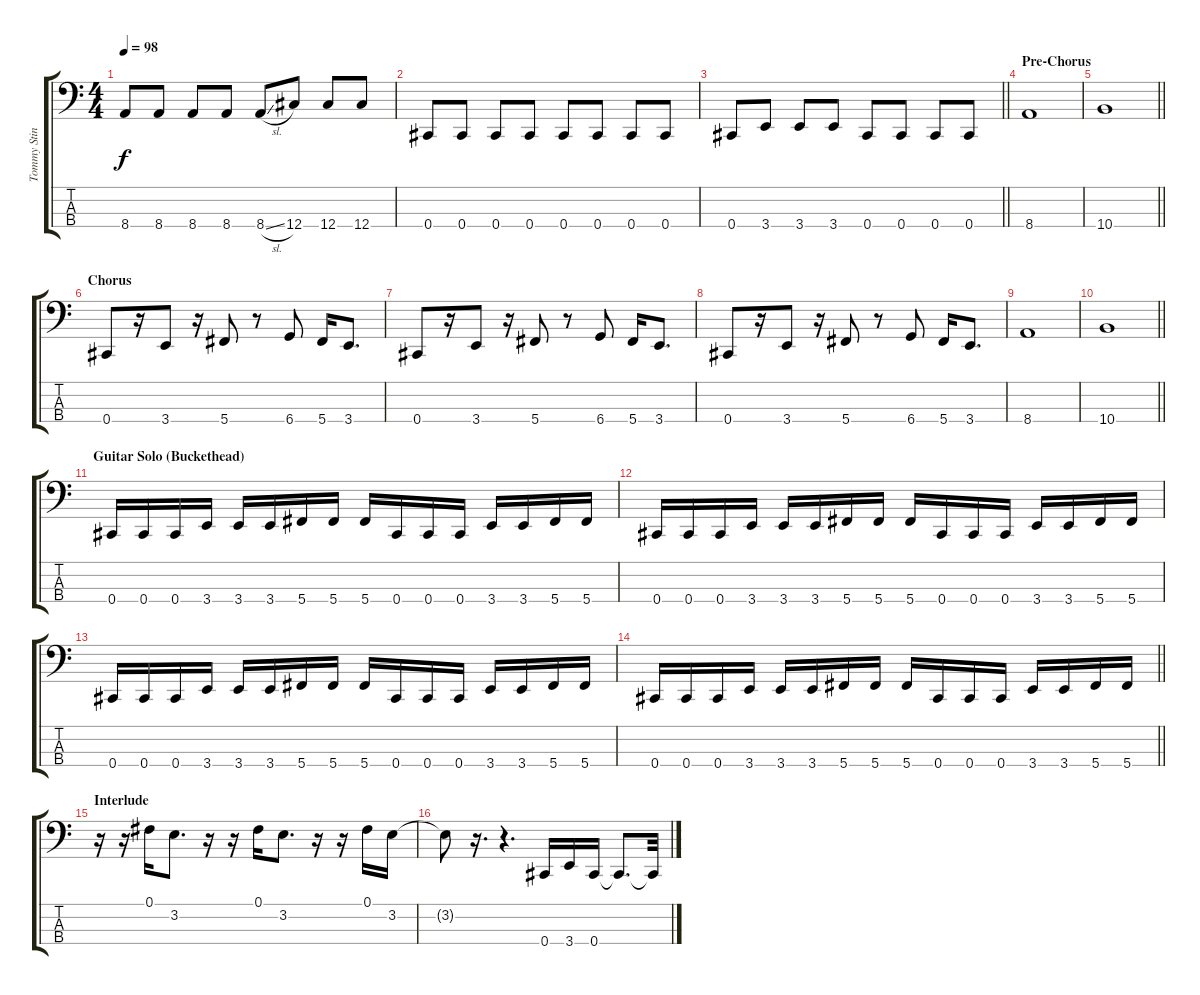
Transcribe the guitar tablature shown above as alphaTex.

\track ("Tommy Stinson" "Tommy Stin") {instrument distortionguitar}
\staff {score tabs}
\tuning (Gb2 Db2 Ab1 Db1) {hide}
\ts (4 4)
\tempo 98
\clef f4
\ks c
8.4.8{dy f} 8.4.8 8.4.8 8.4.8 8.4{sl}.8 12.4.8 12.4.8 12.4.8 |
0.4.8 0.4.8 0.4.8 0.4.8 0.4.8 0.4.8 0.4.8 0.4.8 |
\barLineRight lightlight
0.4.8 3.4.8 3.4.8 3.4.8 0.4.8 0.4.8 0.4.8 0.4.8 |
\section ("" "Pre-Chorus")
8.4.1 |
\barLineRight lightlight
10.4.1 |
\section ("" "Chorus")
0.4.8 r.16 3.4.8 r.16 5.4.8 r.8 6.4.8 5.4.16 3.4.8{d} |
0.4.8 r.16 3.4.8 r.16 5.4.8 r.8 6.4.8 5.4.16 3.4.8{d} |
0.4.8 r.16 3.4.8 r.16 5.4.8 r.8 6.4.8 5.4.16 3.4.8{d} |
8.4.1 |
\barLineRight lightlight
10.4.1 |
\section ("" "Guitar Solo (Buckethead)")
0.4.16 0.4.16 0.4.16 3.4.16 3.4.16 3.4.16 5.4.16 5.4.16 5.4.16 0.4.16 0.4.16 0.4.16 3.4.16 3.4.16 5.4.16 5.4.16 |
0.4.16 0.4.16 0.4.16 3.4.16 3.4.16 3.4.16 5.4.16 5.4.16 5.4.16 0.4.16 0.4.16 0.4.16 3.4.16 3.4.16 5.4.16 5.4.16 |
0.4.16 0.4.16 0.4.16 3.4.16 3.4.16 3.4.16 5.4.16 5.4.16 5.4.16 0.4.16 0.4.16 0.4.16 3.4.16 3.4.16 5.4.16 5.4.16 |
\barLineRight lightlight
0.4.16 0.4.16 0.4.16 3.4.16 3.4.16 3.4.16 5.4.16 5.4.16 5.4.16 0.4.16 0.4.16 0.4.16 3.4.16 3.4.16 5.4.16 5.4.16 |
\section ("" "Interlude")
r.16 r.16 0.1.16 3.2.8{d} r.16 r.16 0.1.16 3.2.8{d} r.16 r.16 0.1.16 3.2.16 |
3.2{t}.8 r.16{d} r.4{d} 0.4.16 3.4.16 0.4.16 0.4{t}.8{d} 0.4{t}.32
